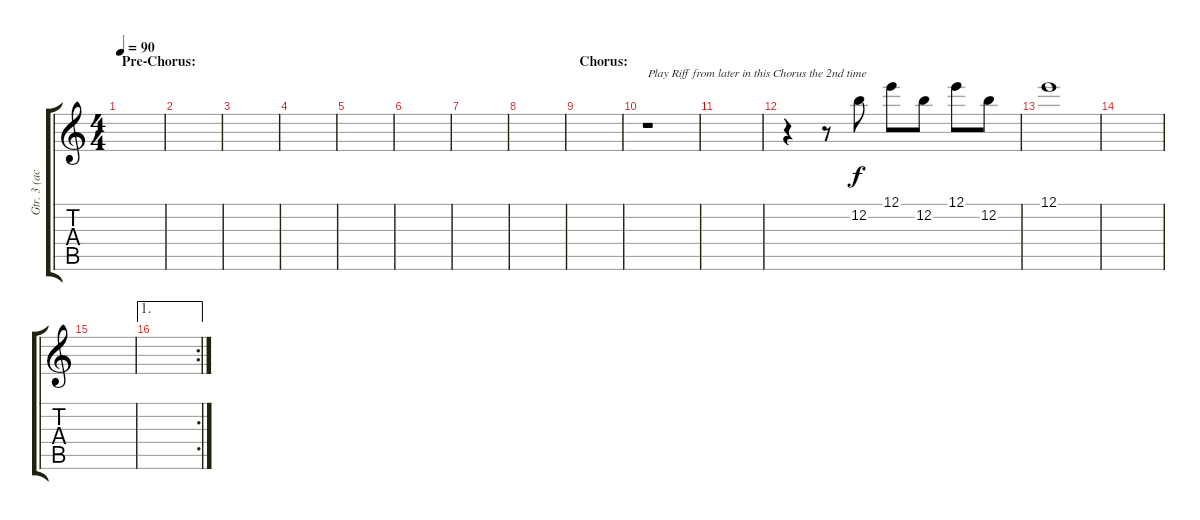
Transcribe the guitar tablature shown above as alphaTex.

\track ("Gtr. 3 (acous.)" "Gtr. 3 (ac") {instrument acousticguitarsteel}
\staff {score tabs}
\tuning (E4 B3 G3 D3 A2 E2) {hide}
\ts (4 4)
\section ("" "Pre-Chorus:")
\tempo 90
\clef g2
\ks c
|
|
|
|
|
|
|
|
\section ("" "Chorus:")
|
r.1{txt "Play Riff from later in this Chorus the 2nd time"} |
|
r.4 r.8 12.2.8 12.1.8 12.2.8 12.1.8 12.2.8 |
12.1.1 |
|
|
\ae 1
\rc 2
